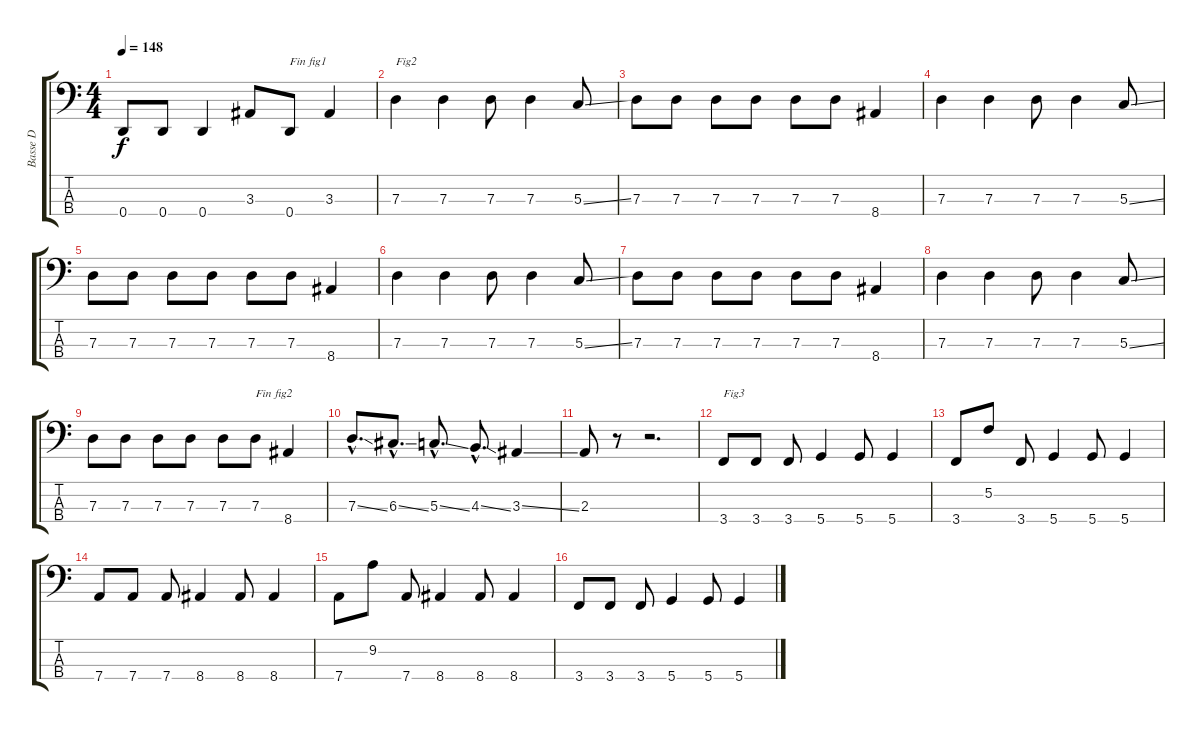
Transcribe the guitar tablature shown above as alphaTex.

\track ("Basse D" "Basse D") {instrument electricbasspick}
\staff {score tabs}
\tuning (F2 C2 G1 D1) {hide}
\ts (4 4)
\tempo 148
\clef f4
\ks c
0.4{t}.8{dy f} 0.4.8 0.4.4 3.3.8 0.4.8{txt "Fin fig1"} 3.3.4 |
7.3.4{txt "Fig2"} 7.3.4 7.3.8 7.3.4 5.3{ss}.8 |
7.3.8 7.3.8 7.3.8 7.3.8 7.3.8 7.3.8 8.4.4 |
7.3.4 7.3.4 7.3.8 7.3.4 5.3{ss}.8 |
7.3.8 7.3.8 7.3.8 7.3.8 7.3.8 7.3.8 8.4.4 |
7.3.4 7.3.4 7.3.8 7.3.4 5.3{ss}.8 |
7.3.8 7.3.8 7.3.8 7.3.8 7.3.8 7.3.8 8.4.4 |
7.3.4 7.3.4 7.3.8 7.3.4 5.3{ss}.8 |
7.3.8 7.3.8 7.3.8 7.3.8 7.3.8 7.3.8{txt "Fin fig2"} 8.4.4 |
7.3{ss hac}.8{d} 6.3{ss hac}.8{d} 5.3{ss hac}.8{d} 4.3{ss hac}.8{d} 3.3{ss}.4 |
2.3.8 r.8 r.2{d} |
3.4.8{txt "Fig3"} 3.4.8 3.4.8 5.4.4 5.4.8 5.4.4 |
3.4.8 5.2.8 3.4.8 5.4.4 5.4.8 5.4.4 |
7.4.8 7.4.8 7.4.8 8.4.4 8.4.8 8.4.4 |
7.4.8 9.2.8 7.4.8 8.4.4 8.4.8 8.4.4 |
3.4.8 3.4.8 3.4.8 5.4.4 5.4.8 5.4.4
